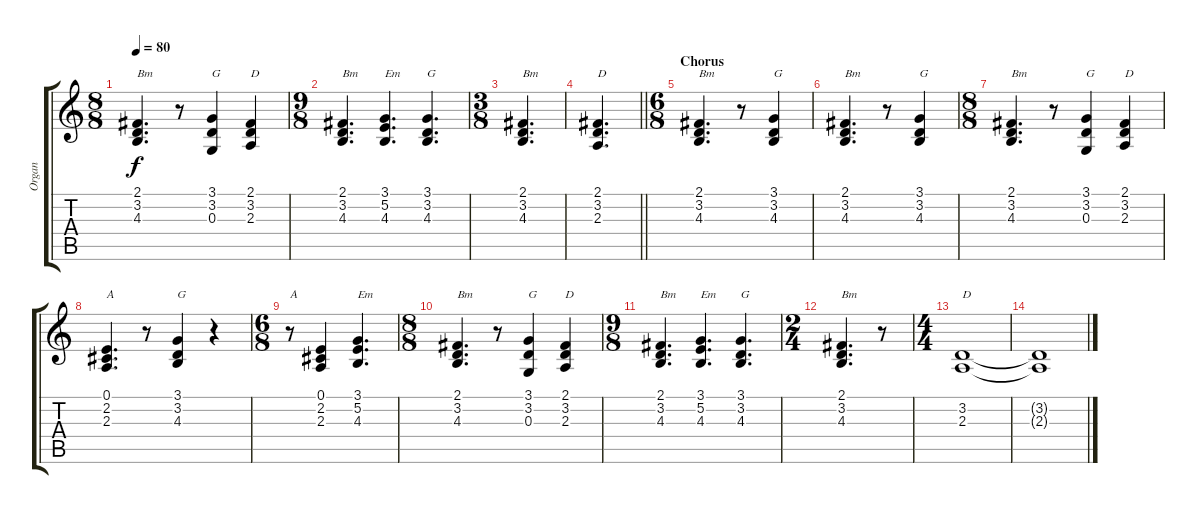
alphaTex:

\track ("Organ" "Organ") {instrument drawbarorgan}
\staff {score tabs}
\tuning (E4 B3 G3 D3 A2 E2) {hide}
\ts (8 8)
\tempo 80
\clef g2
\ks c
(2.1 3.2 4.3).4{d txt "Bm" dy f} r.8 (3.1 3.2 0.3).4{txt "G"} (2.1 3.2 2.3).4{txt "D"} |
\ts (9 8)
(2.1 3.2 4.3).4{d txt "Bm"} (3.1 5.2 4.3).4{d txt "Em"} (3.1 3.2 4.3).4{d txt "G"} |
\ts (3 8)
(2.1 3.2 4.3).4{d txt "Bm"} |
\barLineRight lightlight
(2.1 3.2 2.3).4{d txt "D"} |
\ts (6 8)
\section ("" "Chorus")
(2.1 3.2 4.3).4{d txt "Bm"} r.8 (3.1 3.2 4.3).4{txt "G"} |
(2.1 3.2 4.3).4{d txt "Bm"} r.8 (3.1 3.2 4.3).4{txt "G"} |
\ts (8 8)
(2.1 3.2 4.3).4{d txt "Bm"} r.8 (3.1 3.2 0.3).4{txt "G"} (2.1 3.2 2.3).4{txt "D"} |
(0.1 2.2 2.3).4{d txt "A"} r.8 (3.1 3.2 4.3).4{txt "G"} r.4 |
\ts (6 8)
r.8{txt "A"} (0.1 2.2 2.3).4 (3.1 5.2 4.3).4{d txt "Em"} |
\ts (8 8)
(2.1 3.2 4.3).4{d txt "Bm"} r.8 (3.1 3.2 0.3).4{txt "G"} (2.1 3.2 2.3).4{txt "D"} |
\ts (9 8)
(2.1 3.2 4.3).4{d txt "Bm"} (3.1 5.2 4.3).4{d txt "Em"} (3.1 3.2 4.3).4{d txt "G"} |
\ts (2 4)
(2.1 3.2 4.3).4{d txt "Bm"} r.8 |
\ts (4 4)
(3.2 2.3).1{txt "D"} |
(3.2{t} 2.3{t}).1
